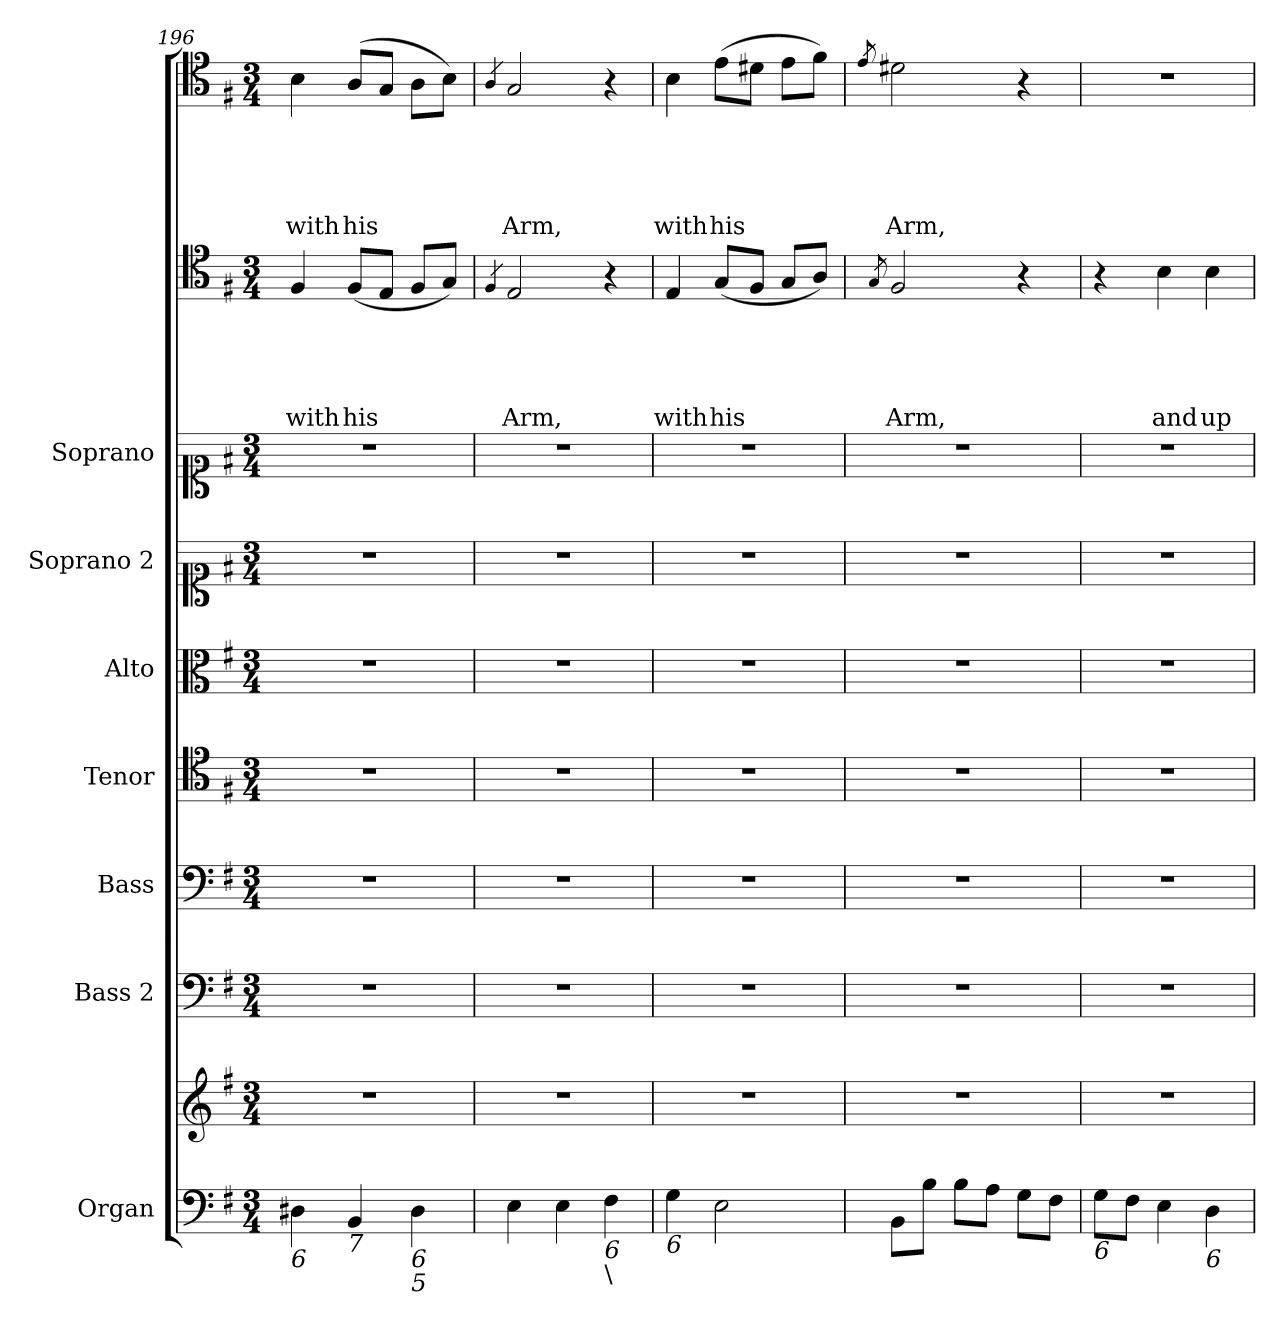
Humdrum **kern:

**kern	**kern	**kern	**kern	**kern	**kern	**kern	**kern	**kern	**text	**text	**text	**text	**text	**kern	**text	**text	**text	**text	**text
*part9	*part9	*part8	*part7	*part6	*part5	*part4	*part3	*part2	*part2	*part2	*part2	*part2	*part2	*part1	*part1	*part1	*part1	*part1	*part1
*staff10	*staff9	*staff8	*staff7	*staff6	*staff5	*staff4	*staff3	*staff2	*staff2	*staff2	*staff2	*staff2	*staff2	*staff1	*staff1	*staff1	*staff1	*staff1	*staff1
*I"Organ	*	*I"Bass 2	*I"Bass	*I"Tenor	*I"Alto	*I"Soprano 2	*I"Soprano	*	*	*	*	*	*	*	*	*	*	*	*
*I'Org.	*	*I'B	*I'B	*I'T	*I'A	*I'S	*I'S	*	*	*	*	*	*	*	*	*	*	*	*
*clefF4	*clefG2	*clefF4	*clefF4	*clefC4	*clefC3	*clefC1	*clefC1	*clefC4	*	*	*	*	*	*clefC4	*	*	*	*	*
*k[f#]	*k[f#]	*k[f#]	*k[f#]	*k[f#]	*k[f#]	*k[f#]	*k[f#]	*k[f#]	*	*	*	*	*	*k[f#]	*	*	*	*	*
*G:	*G:	*G:	*G:	*G:	*G:	*G:	*G:	*G:	*	*	*	*	*	*G:	*	*	*	*	*
*M3/4	*M3/4	*M3/4	*M3/4	*M3/4	*M3/4	*M3/4	*M3/4	*M3/4	*	*	*	*	*	*M3/4	*	*	*	*	*
=196	=196	=196	=196	=196	=196	=196	=196	=196	=196	=196	=196	=196	=196	=196	=196	=196	=196	=196	=196
!LO:TX:b:i:t=6	!	!	!	!	!	!	!	!	!	!	!	!	!	!	!	!	!	!	!
!	!	!	!	!	!	!	!	!	!	!	!	!	!LO:LY:b	!	!	!	!	!	!LO:LY:b
4D#X\	2.r	2.r	2.r	2.r	2.r	2.r	2.r	4F#/	.	.	.	.	with	4B\	.	.	.	.	with
!LO:TX:b:i:t=7	!	!	!	!	!	!	!	!	!	!	!	!	!	!	!	!	!	!	!
!	!	!	!	!	!	!	!	!	!	!	!	!	!LO:LY:b	!	!	!	!	!	!LO:LY:b
4BB/	.	.	.	.	.	.	.	(<8F#/L	.	.	.	.	his	(>8A/L	.	.	.	.	his
.	.	.	.	.	.	.	.	8E/J	.	.	.	.	.	8G/J	.	.	.	.	.
!LO:TX:b:i:t=6	!	!	!	!	!	!	!	!	!	!	!	!	!	!	!	!	!	!	!
!LO:TX:b:i:t=5	!	!	!	!	!	!	!	!	!	!	!	!	!	!	!	!	!	!	!
4D#\	.	.	.	.	.	.	.	8F#/L	.	.	.	.	.	8A\L	.	.	.	.	.
.	.	.	.	.	.	.	.	8G/J)	.	.	.	.	.	8B\J)	.	.	.	.	.
!!LO:LB:g=z
=197	=197	=197	=197	=197	=197	=197	=197	=197	=197	=197	=197	=197	=197	=197	=197	=197	=197	=197	=197
.	.	.	.	.	.	.	.	4qF#/	.	.	.	.	.	4qA/	.	.	.	.	.
!	!	!	!	!	!	!	!	!	!	!	!	!	!LO:LY:b	!	!	!	!	!	!LO:LY:b
4E\	2.r	2.r	2.r	2.r	2.r	2.r	2.r	2E/	.	.	.	.	Arm,	2G/	.	.	.	.	Arm,
4E\	.	.	.	.	.	.	.	.	.	.	.	.	.	.	.	.	.	.	.
!LO:TX:b:i:t=6	!	!	!	!	!	!	!	!	!	!	!	!	!	!	!	!	!	!	!
!LO:TX:b:t=\	!	!	!	!	!	!	!	!	!	!	!	!	!	!	!	!	!	!	!
4F#\	.	.	.	.	.	.	.	4r	.	.	.	.	.	4r	.	.	.	.	.
=198	=198	=198	=198	=198	=198	=198	=198	=198	=198	=198	=198	=198	=198	=198	=198	=198	=198	=198	=198
!LO:TX:b:i:t=6	!	!	!	!	!	!	!	!	!	!	!	!	!	!	!	!	!	!	!
!	!	!	!	!	!	!	!	!	!	!	!	!	!LO:LY:b	!	!	!	!	!	!LO:LY:b
4G\	2.r	2.r	2.r	2.r	2.r	2.r	2.r	4E/	.	.	.	.	with	4B\	.	.	.	.	with
!	!	!	!	!	!	!	!	!	!	!	!	!	!LO:LY:b	!	!	!	!	!	!LO:LY:b
2E\	.	.	.	.	.	.	.	(<8G/L	.	.	.	.	his	(>8e\L	.	.	.	.	his
.	.	.	.	.	.	.	.	8F#/J	.	.	.	.	.	8d#X\J	.	.	.	.	.
.	.	.	.	.	.	.	.	8G/L	.	.	.	.	.	8e\L	.	.	.	.	.
.	.	.	.	.	.	.	.	8A/J)	.	.	.	.	.	8f#\J)	.	.	.	.	.
=199	=199	=199	=199	=199	=199	=199	=199	=199	=199	=199	=199	=199	=199	=199	=199	=199	=199	=199	=199
.	.	.	.	.	.	.	.	8qG/	.	.	.	.	.	8qe/	.	.	.	.	.
!	!	!	!	!	!	!	!	!	!	!	!	!	!LO:LY:b	!	!	!	!	!	!LO:LY:b
8BB\L	2.r	2.r	2.r	2.r	2.r	2.r	2.r	2F#/	.	.	.	.	Arm,	2d#X\	.	.	.	.	Arm,
8B\J	.	.	.	.	.	.	.	.	.	.	.	.	.	.	.	.	.	.	.
8B\L	.	.	.	.	.	.	.	.	.	.	.	.	.	.	.	.	.	.	.
8A\J	.	.	.	.	.	.	.	.	.	.	.	.	.	.	.	.	.	.	.
8G\L	.	.	.	.	.	.	.	4r	.	.	.	.	.	4r	.	.	.	.	.
8F#\J	.	.	.	.	.	.	.	.	.	.	.	.	.	.	.	.	.	.	.
=200	=200	=200	=200	=200	=200	=200	=200	=200	=200	=200	=200	=200	=200	=200	=200	=200	=200	=200	=200
!LO:TX:b:i:t=6	!	!	!	!	!	!	!	!	!	!	!	!	!	!	!	!	!	!	!
8G\L	2.r	2.r	2.r	2.r	2.r	2.r	2.r	4r	.	.	.	.	.	2.r	.	.	.	.	.
8F#\J	.	.	.	.	.	.	.	.	.	.	.	.	.	.	.	.	.	.	.
!	!	!	!	!	!	!	!	!	!	!	!	!	!LO:LY:b	!	!	!	!	!	!
4E\	.	.	.	.	.	.	.	4B\	.	.	.	.	and	.	.	.	.	.	.
!LO:TX:b:i:t=6	!	!	!	!	!	!	!	!	!	!	!	!	!	!	!	!	!	!	!
!	!	!	!	!	!	!	!	!	!	!	!	!	!LO:LY:b	!	!	!	!	!	!
4D\	.	.	.	.	.	.	.	4B\	.	.	.	.	up-	.	.	.	.	.	.
=	=	=	=	=	=	=	=	=	=	=	=	=	=	=	=	=	=	=	=
*-	*-	*-	*-	*-	*-	*-	*-	*-	*-	*-	*-	*-	*-	*-	*-	*-	*-	*-	*-
